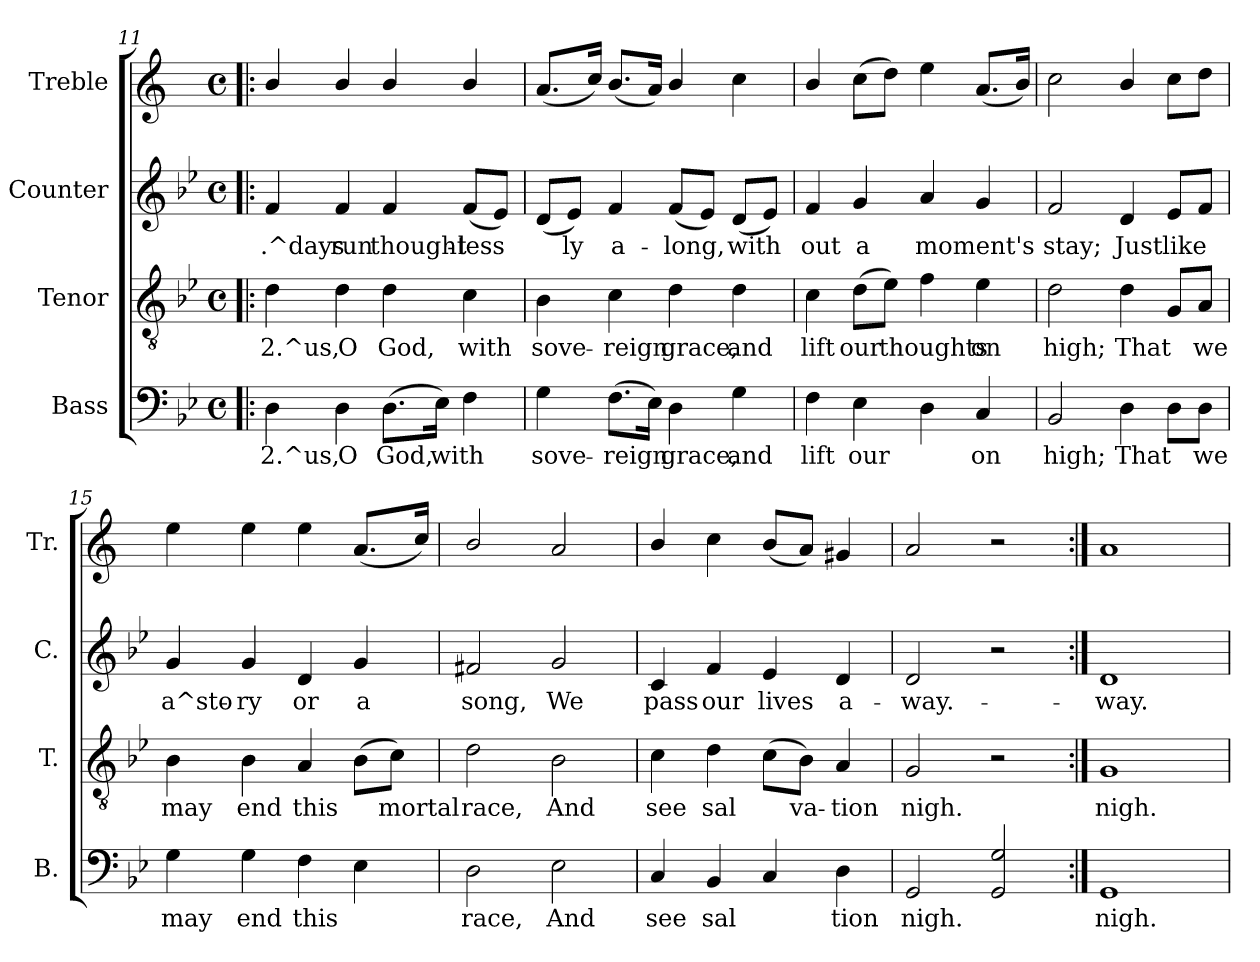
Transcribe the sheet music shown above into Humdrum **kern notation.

**kern	**text	**kern	**text	**kern	**text	**kern
*part4	*part4	*part3	*part3	*part2	*part2	*part1
*staff4	*staff4	*staff3	*staff3	*staff2	*staff2	*staff1
*I"Bass	*	*I"Tenor	*	*I"Counter	*	*I"Treble
*I'B.	*	*I'T.	*	*I'C.	*	*I'Tr.
*clefF4	*	*clefGv2	*	*clefG2	*	*clefG2
*	*	*	*	*	*	*ITrd1c2
*k[b-e-]	*	*k[b-e-]	*	*k[b-e-]	*	*k[b-e-]
*B-:	*	*B-:	*	*B-:	*	*B-:
*M4/4	*	*M4/4	*	*M4/4	*	*M4/4
*met(c)	*	*met(c)	*	*met(c)	*	*met(c)
=11!|:	=11!|:	=11!|:	=11!|:	=11!|:	=11!|:	=11!|:
!	!LO:LY:a:rj	!	!LO:LY:b:rj	!	!LO:LY:b:rj	!
4D\	2.^us,	4d\	2.^us,	4f/	.^days	4a/
!	!LO:LY:a:rj	!	!LO:LY:b:rj	!	!LO:LY:b:rj	!
4D\	O	4d\	O	4f/	run	4a/
!	!LO:LY:a:rj	!	!LO:LY:b:rj	!	!LO:LY:b:rj	!
(>8.D\L	God,	4d\	God,	4f/	thought-	4a/
!	!LO:LY:a:rj	!	!	!	!	!
16E-\J)	with	.	.	.	.	.
!	!LO:LY:a:rj	!	!LO:LY:b:rj	!	!LO:LY:b:rj	!
4F\	.	4c\	with	(<8f/L	-less-	4a/
!	!	!	!	!	!LO:LY:b:rj	!
.	.	.	.	8e-/J)	--	.
=12	=12	=12	=12	=12	=12	=12
!	!LO:LY:a:rj	!	!LO:LY:b:rj	!	!LO:LY:b:rj	!
4G\	sove-	4B-\	sove-	(<8d/L	--	(<8.g/L
!	!	!	!	!	!LO:LY:b:rj	!
.	.	.	.	8e-/J)	-ly	.
.	.	.	.	.	.	16b-/J)
!	!LO:LY:a:rj	!	!LO:LY:b:rj	!	!LO:LY:b:rj	!
(>8.F\L	-reign	4c\	-reign	4f/	a-	(<8.a/L
!	!LO:LY:a:rj	!	!	!	!	!
16E-\J)	.	.	.	.	.	16g/J)
!	!LO:LY:a:rj	!	!LO:LY:b:rj	!	!LO:LY:b:rj	!
4D\	grace,	4d\	grace,	(<8f/L	-long,	4a/
!	!	!	!	!	!LO:LY:b:rj	!
.	.	.	.	8e-/J)	.	.
!	!LO:LY:a:rj	!	!LO:LY:b:rj	!	!LO:LY:b:rj	!
4G\	and	4d\	and	(<8d/L	with-	4b-\
!	!	!	!	!	!LO:LY:b:rj	!
.	.	.	.	8e-/J)	--	.
=13	=13	=13	=13	=13	=13	=13
!	!LO:LY:a:rj	!	!LO:LY:b:rj	!	!LO:LY:b:rj	!
4F\	lift	4c\	lift	4f/	-out	4a/
!	!LO:LY:a:rj	!	!LO:LY:b:rj	!	!LO:LY:b:rj	!
4E-\	our	(>8d\L	our	4g/	a	(>8b-\L
!	!	!	!LO:LY:b:rj	!	!	!
.	.	8e-\J)	thoughts	.	.	8cc\J)
!	!LO:LY:a:rj	!	!LO:LY:b:rj	!	!LO:LY:b:rj	!
4D\	.	4f\	.	4a/	moment's	4dd\
!	!LO:LY:a:rj	!	!LO:LY:b:rj	!	!LO:LY:b:rj	!
4C/	on	4e-\	on	4g/	.	(<8.g/L
.	.	.	.	.	.	16a/J)
=14	=14	=14	=14	=14	=14	=14
!	!LO:LY:a:rj	!	!LO:LY:b:rj	!	!LO:LY:b:rj	!
2BB-/	high;	2d\	high;	2f/	stay;	2b-\
!	!LO:LY:a:rj	!	!LO:LY:b:rj	!	!LO:LY:b:rj	!
4D\	That	4d\	That	4d/	Just	4a/
!	!LO:LY:a:rj	!	!LO:LY:b:rj	!	!LO:LY:b:rj	!
8D\L	.	8G/L	.	8e-/L	like	8b-\L
!	!LO:LY:a:rj	!	!LO:LY:b:rj	!	!LO:LY:b:rj	!
8D\J	we	8A/J	we	8f/J	.	8cc\J
=15	=15	=15	=15	=15	=15	=15
!	!LO:LY:a:rj	!	!LO:LY:b:rj	!	!LO:LY:b:rj	!
4G\	may	4B-\	may	4g/	a^sto-	4dd\
!	!LO:LY:a:rj	!	!LO:LY:b:rj	!	!LO:LY:b:rj	!
4G\	end	4B-\	end	4g/	-ry	4dd\
!	!LO:LY:a:rj	!	!LO:LY:b:rj	!	!LO:LY:b:rj	!
4F\	this	4A/	this	4d/	or	4dd\
!	!LO:LY:a:rj	!	!LO:LY:b:rj	!	!LO:LY:b:rj	!
4E-\	.	(>8B-\L	.	4g/	a	(<8.g/L
!	!	!	!LO:LY:b:rj	!	!	!
.	.	8c\J)	mortal	.	.	.
.	.	.	.	.	.	16b-/J)
=16	=16	=16	=16	=16	=16	=16
!	!LO:LY:a:rj	!	!LO:LY:b:rj	!	!LO:LY:b:rj	!
2D\	race,	2d\	race,	2f#X/	song,	2a/
!	!LO:LY:a:rj	!	!LO:LY:b:rj	!	!LO:LY:b:rj	!
2E-\	And	2B-\	And	2g/	We	2g/
=17	=17	=17	=17	=17	=17	=17
!	!LO:LY:a:rj	!	!LO:LY:b:rj	!	!LO:LY:b:rj	!
4C/	see	4c\	see	4c/	pass	4a/
!	!LO:LY:a:rj	!	!LO:LY:b:rj	!	!LO:LY:b:rj	!
4BB-/	sal-	4d\	sal-	4f/	our	4b-\
!	!LO:LY:a:rj	!	!LO:LY:b:rj	!	!LO:LY:b:rj	!
4C/	--	(>8c\L	--	4e-/	lives	(<8a/L
!	!	!	!LO:LY:b:rj	!	!	!
.	.	8B-\J)	-va-	.	.	8g/J)
!	!LO:LY:a:rj	!	!LO:LY:b:rj	!	!LO:LY:b:rj	!
4D\	-tion	4A/	-tion	4d/	a-	4f#X/
=18	=18	=18	=18	=18	=18	=18
!	!LO:LY:a:rj	!	!LO:LY:b:rj	!	!LO:LY:b:rj	!
2GG/	nigh.	2G/	nigh.	2d/	-way.-	2g/
!	!LO:LY:a:rj	!	!	!	!	!
2G/< 2GG/<	.	2r	.	2r	.	2r
=19:|!	=19:|!	=19:|!	=19:|!	=19:|!	=19:|!	=19:|!
!	!LO:LY:a:rj	!	!LO:LY:b:rj	!	!LO:LY:b:rj	!
1GG	nigh.	1G	nigh.	1d	-way.	1g
=	=	=	=	=	=	=
*-	*-	*-	*-	*-	*-	*-
